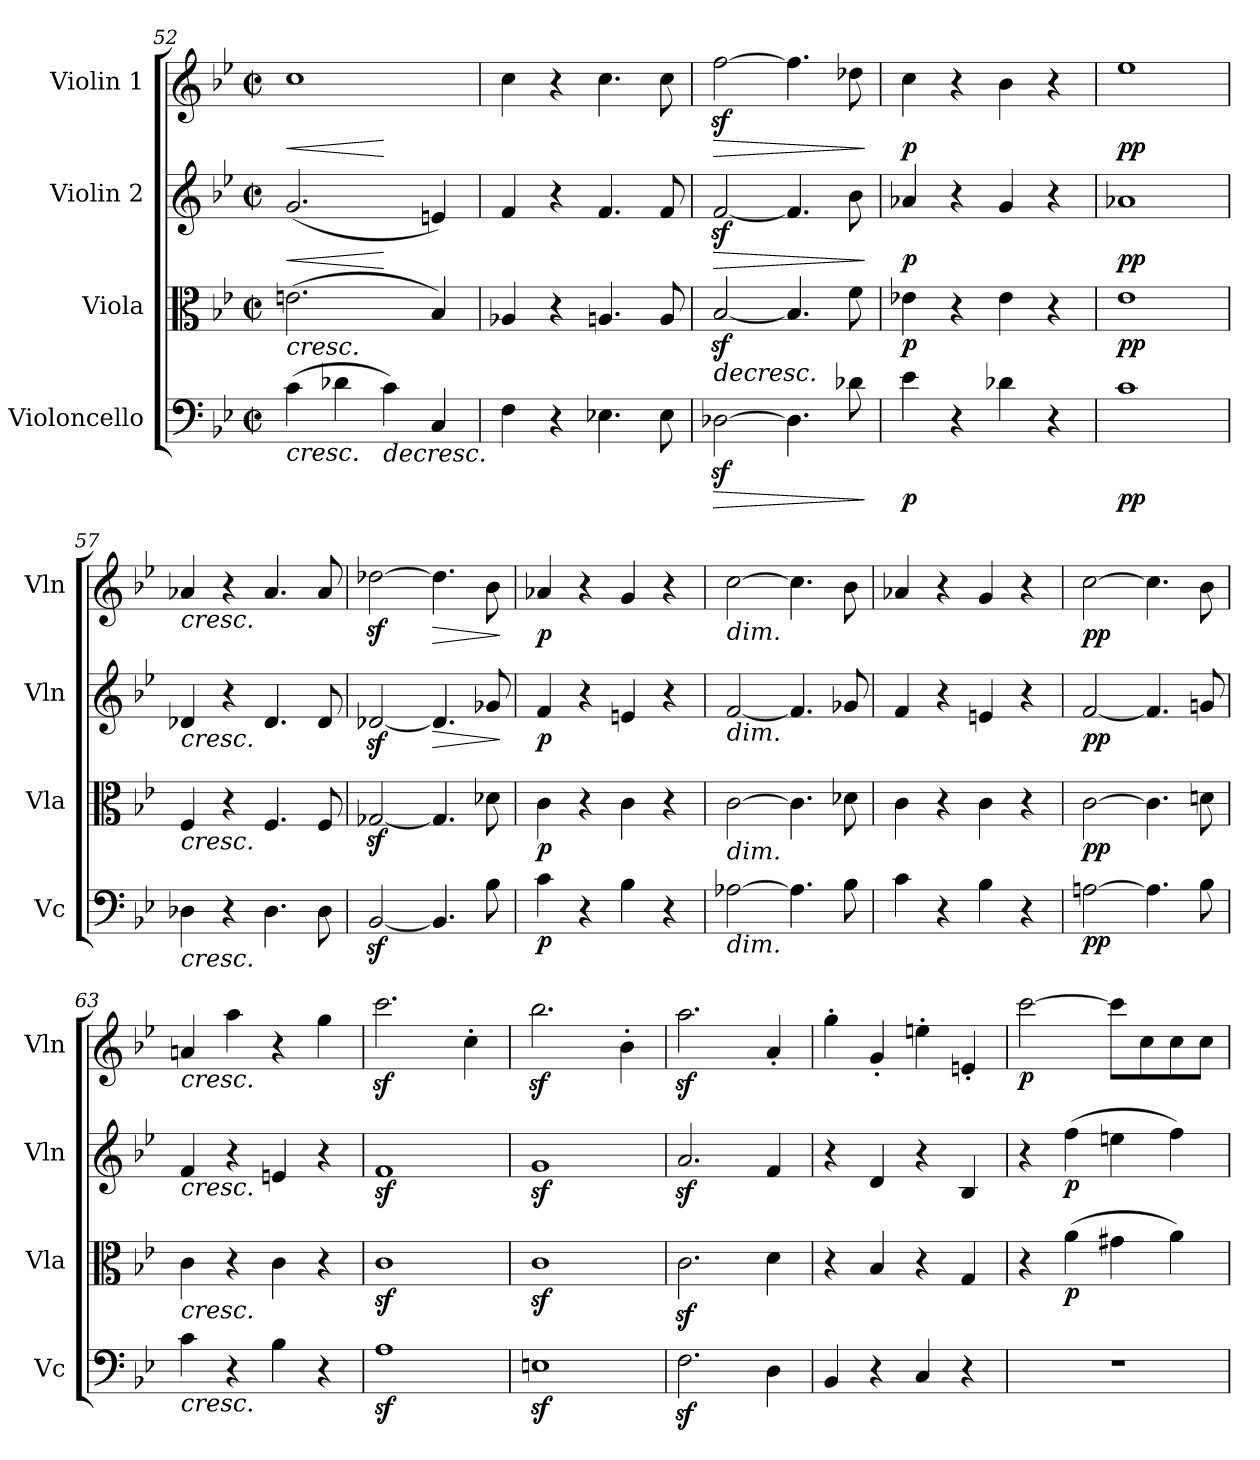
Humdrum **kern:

**kern	**dynam	**kern	**dynam	**kern	**dynam	**kern	**dynam
*part4	*part4	*part3	*part3	*part2	*part2	*part1	*part1
*staff4	*staff4	*staff3	*staff3	*staff2	*staff2	*staff1	*staff1
*I"Violoncello	*	*I"Viola	*	*I"Violin 2	*	*I"Violin 1	*
*I'Vc	*	*I'Vla	*	*I'Vln	*	*I'Vln	*
*clefF4	*	*clefC3	*	*clefG2	*	*clefG2	*
*k[b-e-]	*	*k[b-e-]	*	*k[b-e-]	*	*k[b-e-]	*
*M2/2	*	*M2/2	*	*M2/2	*	*M2/2	*
*met(c|)	*	*met(c|)	*	*met(c|)	*	*met(c|)	*
=52	=52	=52	=52	=52	=52	=52	=52
!	!LO:HP:b	!	!LO:HP:b	!	!LO:HP:b	!	!LO:HP:b
*	*	*^	*	*^	*	*^	*
(4c\	<	(2.en\	2ryy	<	(2.g/	2ryy	<	1cc	2ryy	<
4d-X\	.	.	.	.	.	.	.	.	.	.
!	!LO:HP:b	!	!	!	!	!	!	!	!	!
4c\)	>	.	2ryy	.	.	2ryy	[	.	2ryy	[
4C/	.	4B-/)	.	.	4en/)	.	.	.	.	.
*	*	*v	*v	*	*	*	*	*v	*v	*
*	*	*	*	*v	*v	*	*	*
.	[	.	.	.	.	.	.
=53	=53	=53	=53	=53	=53	=53	=53
4F\	.	4A-X/	.	4f/	.	4cc\	.
4r	.	4r	.	4r	.	4r	.
4.E-X\	.	4.An/	.	4.f/	.	4.cc\	.
8E-\	.	8A/	.	8f/	.	8cc\	.
=54	=54	=54	=54	=54	=54	=54	=54
!	!LO:HP:b	!	!LO:HP:b	!	!LO:HP:b	!	!LO:HP:b
[2D-Xz<\	>	[2B-z</	>	[2fz</	>	[2ffz<\	>
4.D-\]	.	4.B-/]	.	4.f/]	.	4.ff\]	.
8d-X\	.	8f\	.	8b-\	.	8dd-X\	.
.	]	.	[	.	]	.	]
!!LO:PB:g=z
=55	=55	=55	=55	=55	=55	=55	=55
!	!LO:DY:b	!	!LO:DY:b	!	!LO:DY:b	!	!LO:DY:b
4e-\	p	4e-X\	p	4a-X/	p	4cc\	p
4r	.	4r	.	4r	.	4r	.
4d-X\	.	4e-\	.	4g/	.	4b-\	.
4r	.	4r	.	4r	.	4r	.
=56	=56	=56	=56	=56	=56	=56	=56
!	!LO:DY:b	!	!LO:DY:b	!	!LO:DY:b	!	!LO:DY:b
1c	pp	1e-	pp	1a-X	pp	1ee-	pp
=57	=57	=57	=57	=57	=57	=57	=57
!	!	!	!	!	!	!LO:TX:b:i:t=cresc.	!
!	!	!	!	!LO:TX:b:i:t=cresc.	!	!	!
!	!	!LO:TX:b:i:t=cresc.	!	!	!	!	!
!LO:TX:b:i:t=cresc.	!	!	!	!	!	!	!
4D-X\	.	4F/	.	4d-X/	.	4a-X/	.
4r	.	4r	.	4r	.	4r	.
4.D-\	.	4.F/	.	4.d-/	.	4.a-/	.
8D-\	.	8F/	.	8d-/	.	8a-/	.
=58	=58	=58	=58	=58	=58	=58	=58
[2BB-z</	.	[2G-Xz</	.	[2d-Xz</	.	[2dd-Xz<\	.
!	!	!	!	!	!LO:HP:b	!	!LO:HP:b
4.BB-/]	.	4.G-/]	.	4.d-/]	>	4.dd-\]	>
8B-\	.	8d-X\	.	8g-X/	.	8b-\	.
.	]	.	]	.	]	.	]
=59	=59	=59	=59	=59	=59	=59	=59
!	!LO:DY:b	!	!LO:DY:b	!	!LO:DY:b	!	!LO:DY:b
4c\	p	4c\	p	4f/	p	4a-X/	p
4r	.	4r	.	4r	.	4r	.
4B-\	.	4c\	.	4en/	.	4g/	.
4r	.	4r	.	4r	.	4r	.
=60	=60	=60	=60	=60	=60	=60	=60
!	!	!	!	!	!	!LO:TX:b:i:t=dim.	!
!	!	!	!	!LO:TX:b:i:t=dim.	!	!	!
!	!	!LO:TX:b:i:t=dim.	!	!	!	!	!
!LO:TX:b:i:t=dim.	!	!	!	!	!	!	!
[2A-X\	.	[2c\	.	[2f/	.	[2cc\	.
4.A-\]	.	4.c\]	.	4.f/]	.	4.cc\]	.
8B-\	.	8d-X\	.	8g-X/	.	8b-\	.
=61	=61	=61	=61	=61	=61	=61	=61
4c\	.	4c\	.	4f/	.	4a-X/	.
4r	.	4r	.	4r	.	4r	.
4B-\	.	4c\	.	4en/	.	4g/	.
4r	.	4r	.	4r	.	4r	.
=62	=62	=62	=62	=62	=62	=62	=62
!	!LO:DY:b	!	!LO:DY:b	!	!LO:DY:b	!	!LO:DY:b
[2An\	pp	[2c\	pp	[2f/	pp	[2cc\	pp
4.A\]	.	4.c\]	.	4.f/]	.	4.cc\]	.
8B-\	.	8dn\	.	8gn/	.	8b-\	.
=63	=63	=63	=63	=63	=63	=63	=63
!	!	!	!	!	!	!LO:TX:b:i:t=cresc.	!
!	!	!	!	!LO:TX:b:i:t=cresc.	!	!	!
!	!	!LO:TX:b:i:t=cresc.	!	!	!	!	!
!LO:TX:b:i:t=cresc.	!	!	!	!	!	!	!
4c\	.	4c\	.	4f/	.	4an/	.
4r	.	4r	.	4r	.	4aa\	.
4B-\	.	4c\	.	4en/	.	4r	.
4r	.	4r	.	4r	.	4gg\	.
=64	=64	=64	=64	=64	=64	=64	=64
1Az<	.	1cz<	.	1fz<	.	2.cccz<\	.
.	.	.	.	.	.	4cc'\	.
=65	=65	=65	=65	=65	=65	=65	=65
1Enz<	.	1cz<	.	1gz<	.	2.bb-z<\	.
.	.	.	.	.	.	4b-'\	.
=66	=66	=66	=66	=66	=66	=66	=66
2.Fz<\	.	2.cz<\	.	2.az</	.	2.aaz<\	.
4D\	.	4d\	.	4f/	.	4a'/	.
!!LO:LB:g=z
=67	=67	=67	=67	=67	=67	=67	=67
4BB-/	.	4r	.	4r	.	4gg'\	.
4r	.	4B-/	.	4d/	.	4g'/	.
4C/	.	4r	.	4r	.	4een'\	.
4r	.	4G/	.	4B-/	.	4en'/	.
=68	=68	=68	=68	=68	=68	=68	=68
!	!	!	!	!	!	!	!LO:DY:b
1r	.	4r	.	4r	.	[2ccc\	p
!	!	!	!LO:DY:b	!	!LO:DY:b	!	!
.	.	(4a\	p	(4ff\	p	.	.
.	.	4g#X\	.	4een\	.	8ccc\L]	.
.	.	.	.	.	.	8cc\	.
.	.	4a\)	.	4ff\)	.	8cc\	.
.	.	.	.	.	.	8cc\J	.
=	=	=	=	=	=	=	=
*-	*-	*-	*-	*-	*-	*-	*-
